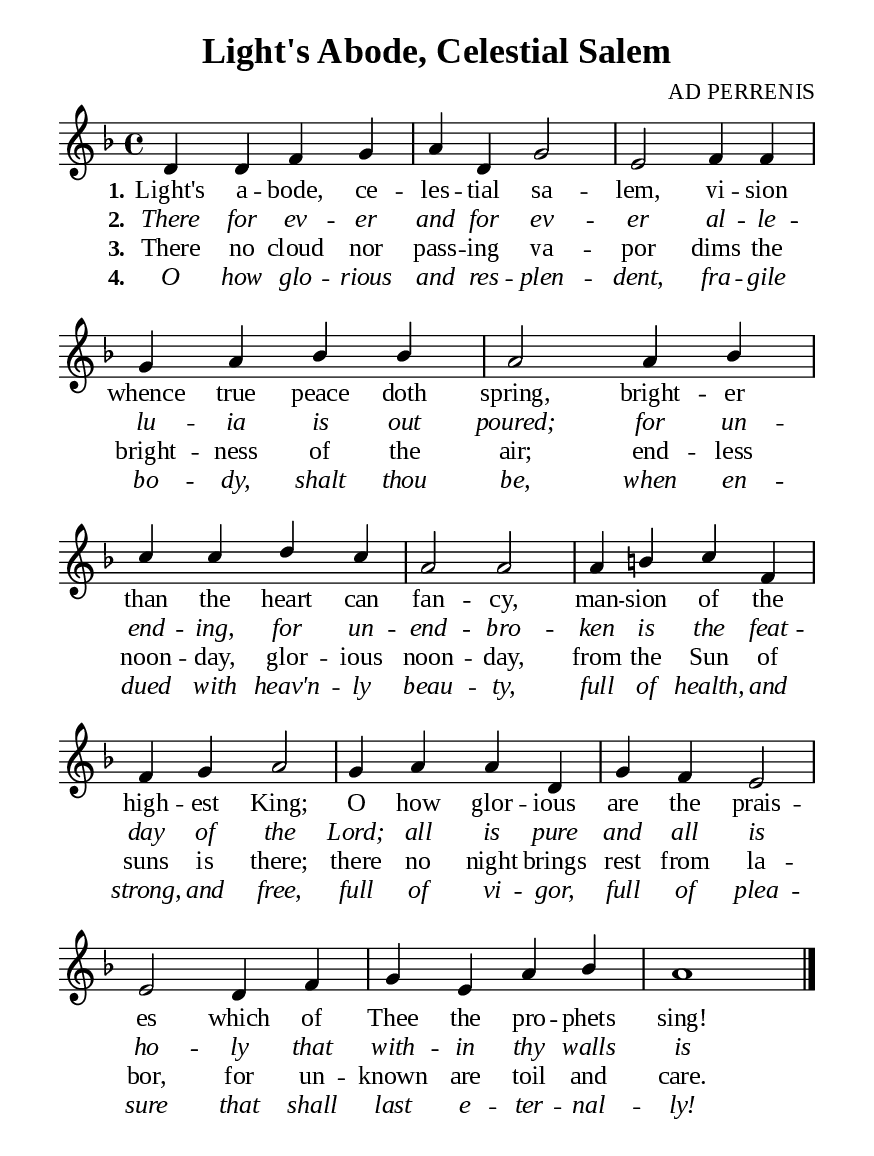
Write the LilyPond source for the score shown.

\version "2.18.2"

\header {
  title = "Light's Abode, Celestial Salem"
  composer = "AD PERRENIS"
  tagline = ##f
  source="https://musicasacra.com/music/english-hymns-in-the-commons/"
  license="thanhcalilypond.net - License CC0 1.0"
}

global= {
  \key f \major
  \time 4/4
  \override Score.BarNumber.break-visibility = ##(#f #f #f)
  \override Lyrics.LyricSpace.minimum-distance = #3.0
}

\paper {
  #(set-paper-size "a5")
  top-margin = 10\mm
  bottom-margin = 5\mm
  left-margin = 10\mm
  right-margin = 10\mm
  indent = #0
  #(define fonts
	 (make-pango-font-tree "Liberation Serif"
	 		       "Liberation Serif"
			       "Liberation Serif"
			       (/ 20 20)))
  system-system-spacing = #'((basic-distance . 3) (padding . 3))
}

printItalic = \with {
  \override LyricText.font-shape = #'italic
}

% Verse music
musicVerseSoprano = \relative c' {
  d4 d f g |
  a d, g2 |
  e f4 f |
  g a bes bes |
  a2 a4 bes |
  c c d c |
  a2 a |
  a4 b! c f, |
  f g a2 |
  g4 a a d, |
  g f e2 |
  e d4 f |
  g e a bes |
  a1 \bar "|."
}

% Verse lyrics
verseOne = \lyricmode {
  \set stanza = #"1."
  Light's a -- bode, ce -- les -- tial sa -- lem,
  vi -- sion whence true peace doth spring,
  bright -- er than the heart can fan -- cy,
  man -- sion of the high -- est King;
  O how glor -- ious are the prais -- es which of Thee the pro -- phets sing!
}

verseTwo = \lyricmode {
  \set stanza = #"2."
  There for ev -- er and for ev -- er al -- le -- lu -- ia is out poured;
  for un -- end -- ing, for un -- end -- bro -- ken is the feat -- day of the Lord;
  all is pure and all is ho -- ly that with -- in thy walls is stored.
}

verseThree = \lyricmode {
  \set stanza = #"3."
  There no cloud nor pass -- ing va -- por dims the bright -- ness of the air;
  end -- less noon -- day, glor -- ious noon -- day, from the Sun of suns is there;
  there no night brings rest from la -- bor, for un -- known are toil and care.
}

verseFour = \lyricmode {
  \set stanza = #"4."
  O how glo -- rious and res -- plen -- dent,
  fra -- gile bo -- dy, shalt thou be, when en -- dued with heav'n -- ly beau -- ty,
  full of health, and strong, and free, full of vi -- gor,
  full of plea -- sure that shall last e -- ter -- nal -- ly!
}

% Layout
\score {
    \new ChoirStaff <<
      \new Staff <<
        \clef "treble"
        \new Voice = "sopranos" { \global \stemUp \slurUp \musicVerseSoprano }
      >>
      \new Lyrics \lyricsto sopranos \verseOne
      \new Lyrics \printItalic \lyricsto sopranos \verseTwo
      \new Lyrics \lyricsto sopranos \verseThree
      \new Lyrics \printItalic \lyricsto sopranos \verseFour
    >>
}
